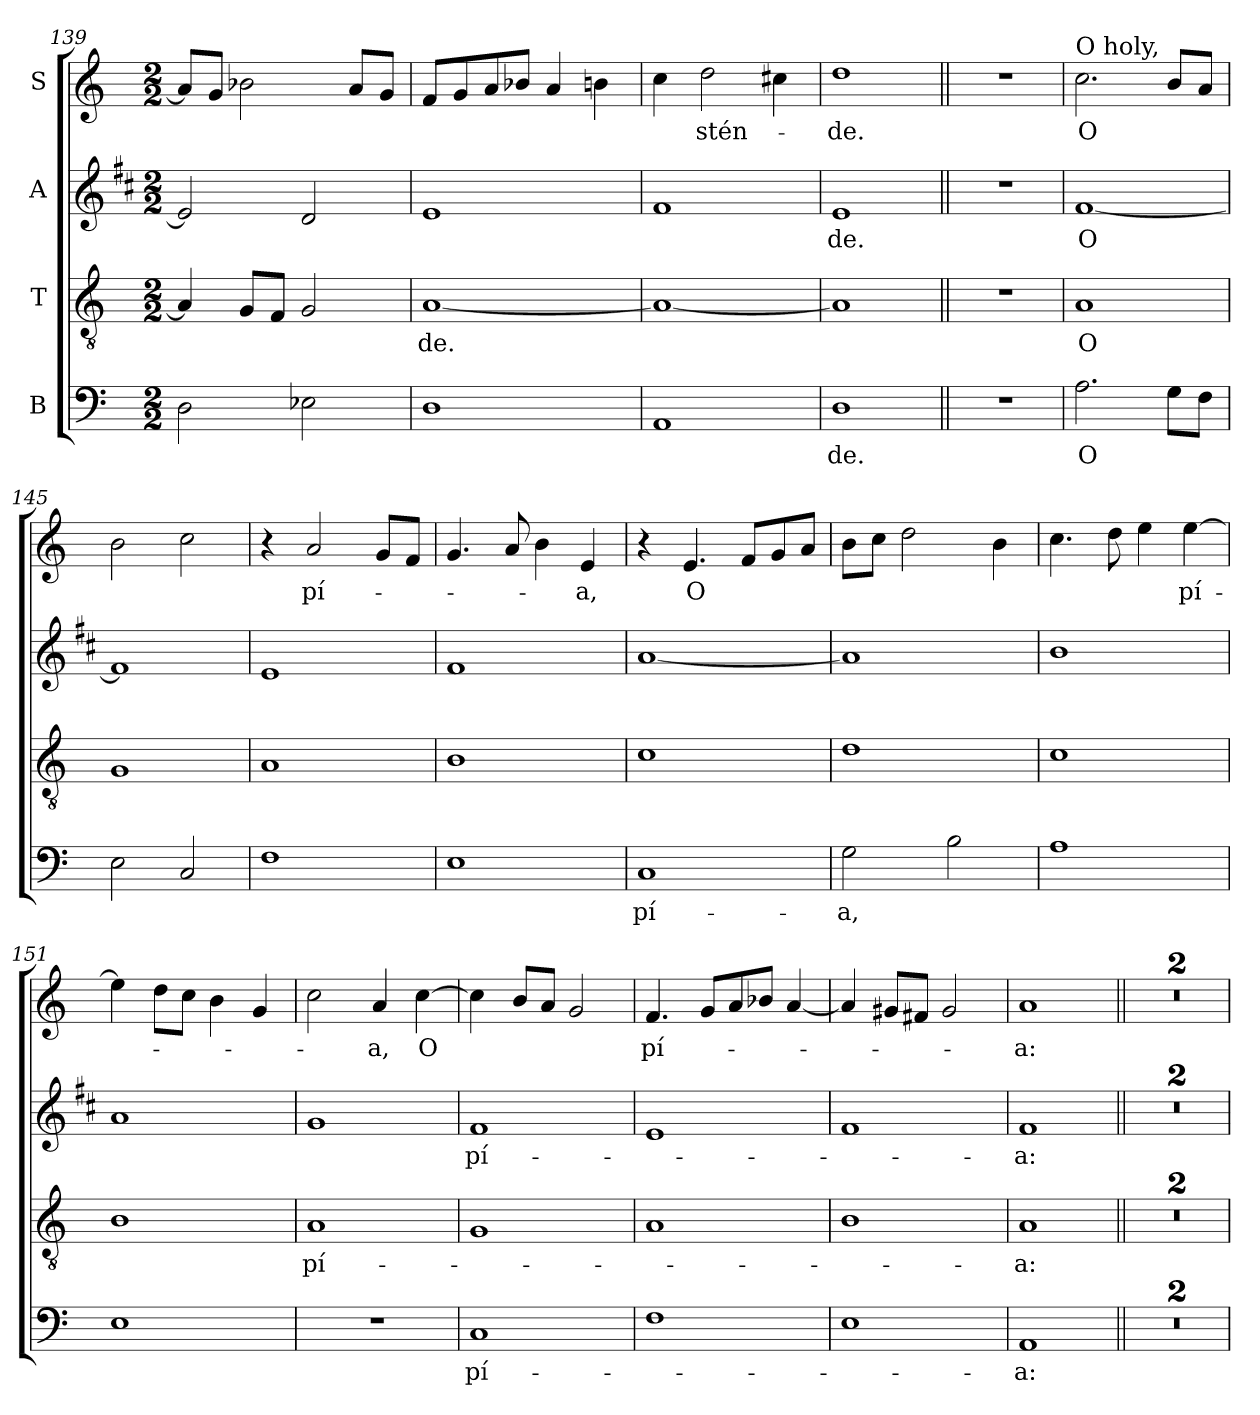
**kern	**text	**kern	**text	**kern	**text	**kern	**text
*part4	*part4	*part3	*part3	*part2	*part2	*part1	*part1
*staff4	*staff4	*staff3	*staff3	*staff2	*staff2	*staff1	*staff1
*I"B	*	*I"T	*	*I"A	*	*I"S	*
*clefF4	*	*clefGv2	*	*clefG2	*	*clefG2	*
*	*	*	*	*ITrd1c2	*	*	*
*k[]	*	*k[]	*	*k[]	*	*k[]	*
*C:	*	*C:	*	*C:	*	*C:	*
*M2/2	*	*M2/2	*	*M2/2	*	*M2/2	*
=139	=139	=139	=139	=139	=139	=139	=139
2D\	.	4A/]	.	2d/]	.	8a/L]	.
.	.	.	.	.	.	8g/J	.
.	.	8G/L	.	.	.	2b-X\	.
.	.	8F/J	.	.	.	.	.
2E-\	.	2G/	.	2c/	.	.	.
.	.	.	.	.	.	8a/L	.
.	.	.	.	.	.	8g/J	.
=140	=140	=140	=140	=140	=140	=140	=140
!	!	!	!LO:LY:b	!	!	!	!
1D	.	[1A	-de.	1d	.	8f/L	.
.	.	.	.	.	.	8g/	.
.	.	.	.	.	.	8a/	.
.	.	.	.	.	.	8b-/J	.
.	.	.	.	.	.	4a/	.
.	.	.	.	.	.	4b\	.
!!LO:PB:g=z
=141	=141	=141	=141	=141	=141	=141	=141
1AA	.	1A_	.	1e	.	4cc\	.
!	!	!	!	!	!	!	!LO:LY:b
.	.	.	.	.	.	2dd\	-stén-
.	.	.	.	.	.	4cc#\	.
=142	=142	=142	=142	=142	=142	=142	=142
!	!LO:LY:b	!	!	!	!LO:LY:b	!	!LO:LY:b
1D	-de.	1A]	.	1d	-de.	1dd	-de.
=143||	=143||	=143||	=143||	=143||	=143||	=143||	=143||
1r	.	1r	.	1r	.	1r	.
=144	=144	=144	=144	=144	=144	=144	=144
!	!	!	!	!	!	!LO:TX:a:t=O holy,	!
!	!LO:LY:b	!	!LO:LY:b	!	!LO:LY:b	!	!LO:LY:b
2.A\	O	1A	O	[1e	O	2.cc\	O
8G\L	.	.	.	.	.	8b/L	.
8F\J	.	.	.	.	.	8a/J	.
=145	=145	=145	=145	=145	=145	=145	=145
2E\	.	1G	.	1e]	.	2b\	.
2C/	.	.	.	.	.	2cc\	.
=146	=146	=146	=146	=146	=146	=146	=146
1F	.	1A	.	1d	.	4r	.
!	!	!	!	!	!	!	!LO:LY:b
.	.	.	.	.	.	2a/	pí-
.	.	.	.	.	.	8g/L	.
.	.	.	.	.	.	8f/J	.
=147	=147	=147	=147	=147	=147	=147	=147
1E	.	1B	.	1e	.	4.g/	.
.	.	.	.	.	.	8a/	.
.	.	.	.	.	.	4b\	.
!	!	!	!	!	!	!	!LO:LY:b
.	.	.	.	.	.	4e/	-a,
!!LO:LB:g=z
=148	=148	=148	=148	=148	=148	=148	=148
!	!LO:LY:b	!	!	!	!	!	!
1C	pí-	1c	.	[1g	.	4r	.
!	!	!	!	!	!	!	!LO:LY:b
.	.	.	.	.	.	4.e/	O
.	.	.	.	.	.	8f/L	.
.	.	.	.	.	.	8g/	.
.	.	.	.	.	.	8a/J	.
=149	=149	=149	=149	=149	=149	=149	=149
!	!LO:LY:b	!	!	!	!	!	!
2G\	-a,	1d	.	1g]	.	8b\L	.
.	.	.	.	.	.	8cc\J	.
.	.	.	.	.	.	2dd\	.
2B\	.	.	.	.	.	.	.
.	.	.	.	.	.	4b\	.
=150	=150	=150	=150	=150	=150	=150	=150
1A	.	1c	.	1a	.	4.cc\	.
.	.	.	.	.	.	8dd\	.
.	.	.	.	.	.	4ee\	.
!	!	!	!	!	!	!	!LO:LY:b
.	.	.	.	.	.	[4ee\	pí-
=151	=151	=151	=151	=151	=151	=151	=151
1E	.	1B	.	1g	.	4ee\]	.
.	.	.	.	.	.	8dd\L	.
.	.	.	.	.	.	8cc\J	.
.	.	.	.	.	.	4b\	.
.	.	.	.	.	.	4g/	.
=152	=152	=152	=152	=152	=152	=152	=152
!	!	!	!LO:LY:b	!	!	!	!
1r	.	1A	pí-	1f	.	2cc\	.
!	!	!	!	!	!	!	!LO:LY:b
.	.	.	.	.	.	4a/	-a,
!	!	!	!	!	!	!	!LO:LY:b
.	.	.	.	.	.	[4cc\	O
=153	=153	=153	=153	=153	=153	=153	=153
!	!LO:LY:b	!	!	!	!LO:LY:b	!	!
1C	pí-	1G	.	1e	pí-	4cc\]	.
.	.	.	.	.	.	8b/L	.
.	.	.	.	.	.	8a/J	.
.	.	.	.	.	.	2g/	.
!!LO:PB:g=z
=154	=154	=154	=154	=154	=154	=154	=154
!	!	!	!	!	!	!	!LO:LY:b
1F	.	1A	.	1d	.	4.f/	pí-
.	.	.	.	.	.	8g/L	.
.	.	.	.	.	.	8a/	.
.	.	.	.	.	.	8b-/J	.
.	.	.	.	.	.	[4a/	.
=155	=155	=155	=155	=155	=155	=155	=155
1E	.	1B	.	1e	.	4a/]	.
.	.	.	.	.	.	8g#/L	.
.	.	.	.	.	.	8f#/J	.
.	.	.	.	.	.	2g#/	.
=156	=156	=156	=156	=156	=156	=156	=156
!	!LO:LY:b	!	!LO:LY:b	!	!LO:LY:b	!	!LO:LY:b
1AA	-a:	1A	-a:	1e	-a:	1a	-a:
=157||	=157||	=157||	=157||	=157||	=157||	=157||	=157||
1r	.	1r	.	1r	.	1r	.
=158	=158	=158	=158	=158	=158	=158	=158
1r	.	1r	.	1r	.	1r	.
=	=	=	=	=	=	=	=
*-	*-	*-	*-	*-	*-	*-	*-
